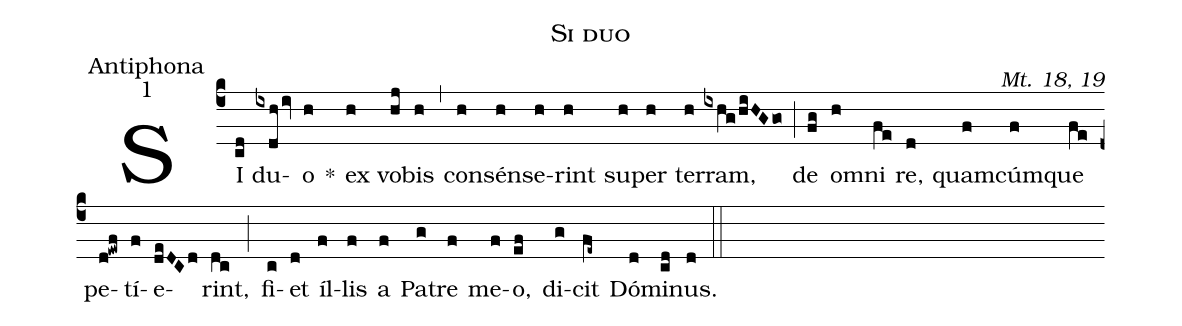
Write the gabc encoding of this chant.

name:Si duo;
office-part:Antiphona;
mode:1;
commentary:Mt. 18, 19;
%%
(c4)
SI(cd) du(ixdh/iv)()o(h) *()
ex(h) vo(hj)bis(h) (,)
con(h)sén(h)se(h)rint(h) su(h)per(h) ter(h)ram,(ixhg/hiHGgo) (;)
de(fg) o(h)mni(fe) re,(d) quam(f)cúm(f)que(fe) pe(d!ewf)tí(f)e(deDCd)rint,(dc) (;)
fi(c)et(d) íl(f)lis(f) a(f) Pa(g)tre(f) me(f)o,(ef) di(g)cit(fe~) Dó(d)mi(cd)nus.(d) (::)
